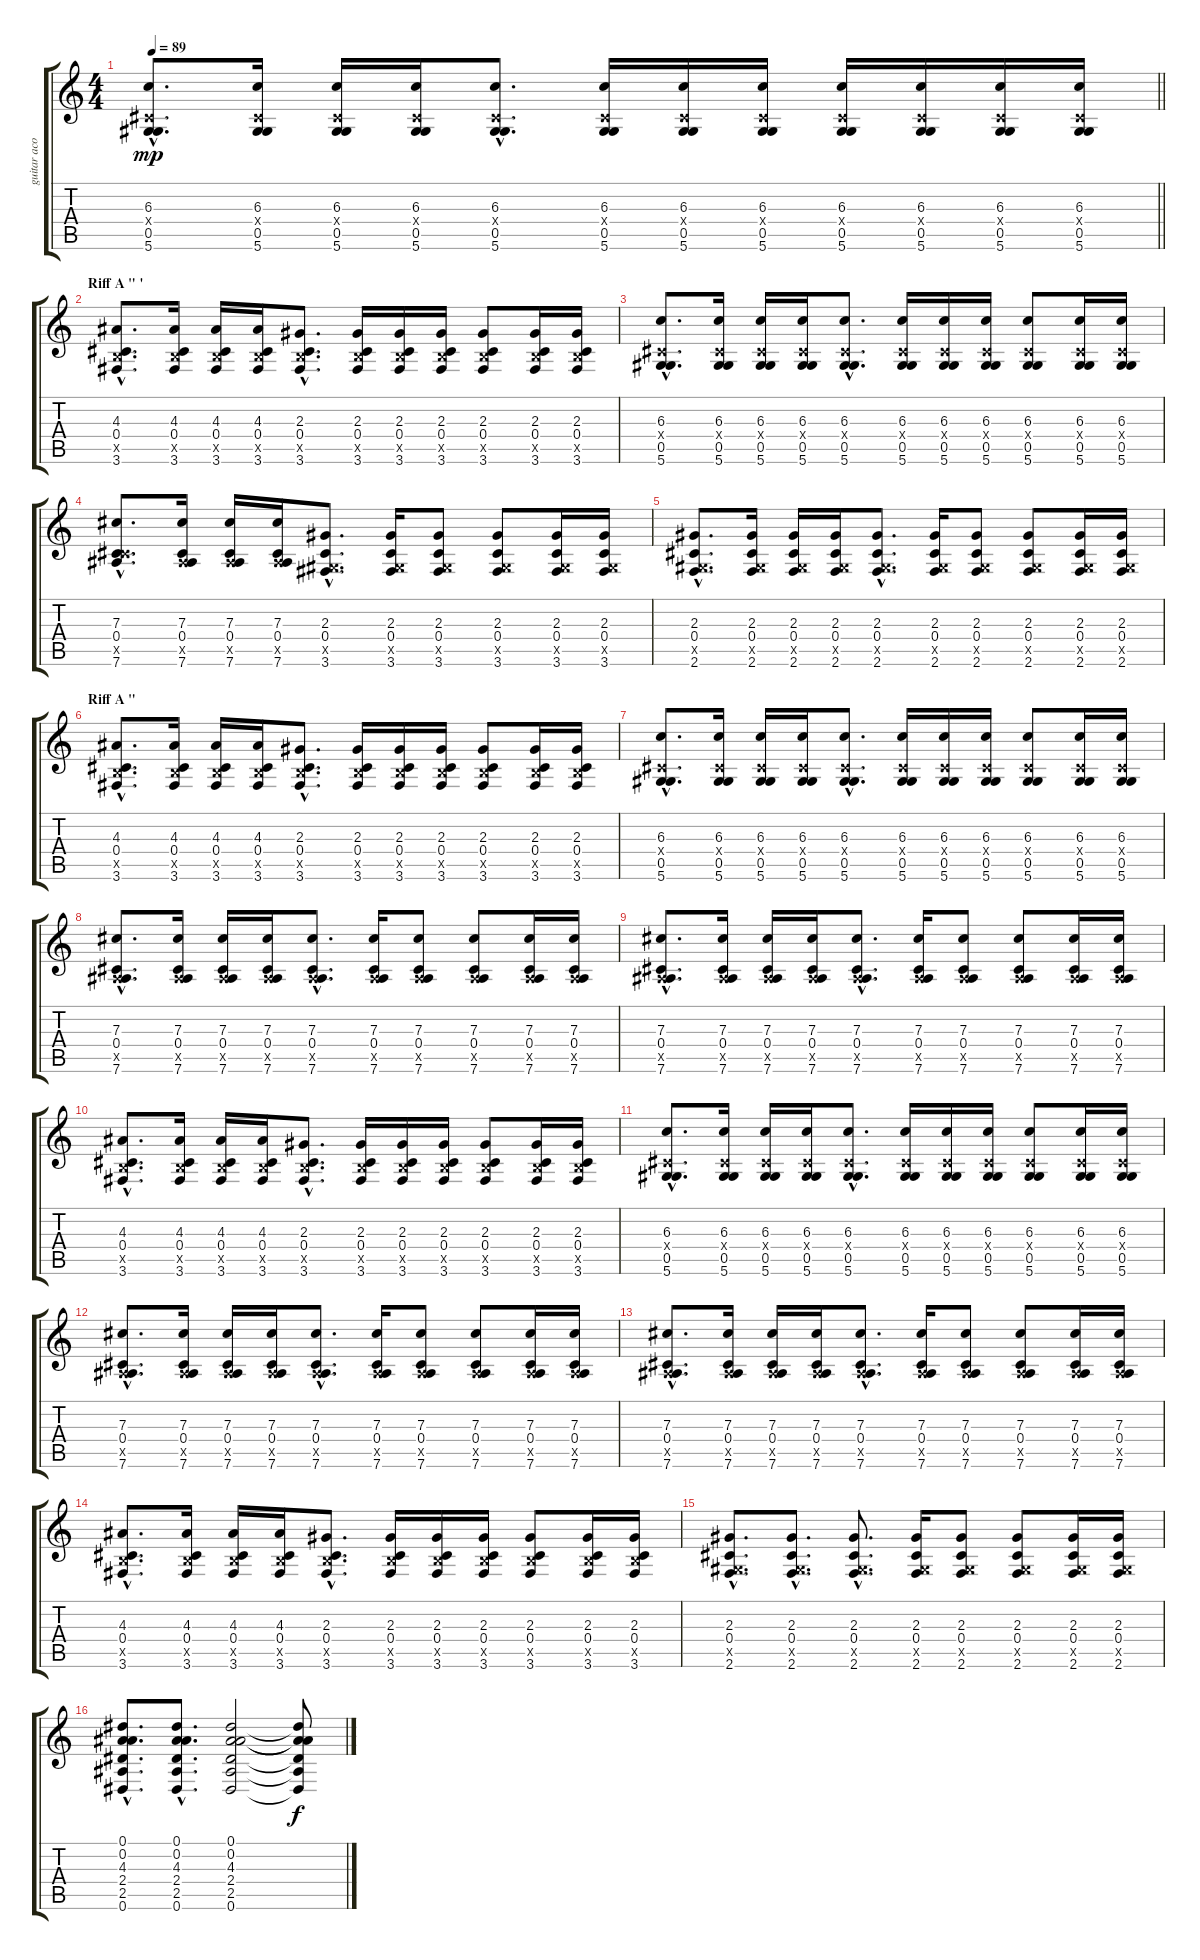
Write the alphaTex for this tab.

\track ("guitar acoustic" "guitar aco") {instrument acousticguitarnylon}
\staff {score tabs}
\tuning (Eb4 Bb3 Gb3 Db3 Ab2 Eb2) {hide}
\ts (4 4)
\tempo 89
\clef g2
\barLineRight lightlight
\ks c
(6.3{hac} 0.4{hac x} 0.5{hac} 5.6{hac}).8{d dy mp} (6.3 0.4{x} 0.5 5.6).16 (6.3 0.4{x} 0.5 5.6).16 (6.3 0.4{x} 0.5 5.6).16 (6.3{hac} 0.4{hac x} 0.5{hac} 5.6{hac}).8{d} (6.3 0.4{x} 0.5 5.6).16 (6.3 0.4{x} 0.5 5.6).16 (6.3 0.4{x} 0.5 5.6).16 (6.3 0.4{x} 0.5 5.6).16 (6.3 0.4{x} 0.5 5.6).16 (6.3 0.4{x} 0.5 5.6).16 (6.3 0.4{x} 0.5 5.6).16 |
\section ("" "Riff A \" '")
(4.3{hac} 0.4{hac} 3.5{hac x} 3.6{hac}).8{d} (4.3 0.4 3.5{x} 3.6).16 (4.3 0.4 3.5{x} 3.6).16 (4.3 0.4 3.5{x} 3.6).16 (2.3{hac} 0.4{hac} 3.5{hac x} 3.6{hac}).8{d} (2.3 0.4 3.5{x} 3.6).16 (2.3 0.4 3.5{x} 3.6).16 (2.3 0.4 3.5{x} 3.6).16 (2.3 0.4 3.5{x} 3.6).8 (2.3 0.4 3.5{x} 3.6).16 (2.3 0.4 3.5{x} 3.6).16 |
(6.3{hac} 0.4{hac x} 0.5{hac} 5.6{hac}).8{d} (6.3 0.4{x} 0.5 5.6).16 (6.3 0.4{x} 0.5 5.6).16 (6.3 0.4{x} 0.5 5.6).16 (6.3{hac} 0.4{hac x} 0.5{hac} 5.6{hac}).8{d} (6.3 0.4{x} 0.5 5.6).16 (6.3 0.4{x} 0.5 5.6).16 (6.3 0.4{x} 0.5 5.6).16 (6.3 0.4{x} 0.5 5.6).8 (6.3 0.4{x} 0.5 5.6).16 (6.3 0.4{x} 0.5 5.6).16 |
(7.3{hac} 0.4{hac} 5.5{hac x} 7.6{hac}).8{d} (7.3 0.4 2.5{x} 7.6).16 (7.3 0.4 2.5{x} 7.6).16 (7.3 0.4 2.5{x} 7.6).16 (2.3{hac} 0.4{hac} 0.5{hac x} 3.6{hac}).8{d} (2.3 0.4 0.5{x} 3.6).16 (2.3 0.4 0.5{x} 3.6).8 (2.3 0.4 0.5{x} 3.6).8 (2.3 0.4 0.5{x} 3.6).16 (2.3 0.4 0.5{x} 3.6).16 |
(2.3{hac} 0.4{hac} 0.5{hac x} 2.6{hac}).8{d} (2.3 0.4 0.5{x} 2.6).16 (2.3 0.4 0.5{x} 2.6).16 (2.3 0.4 0.5{x} 2.6).16 (2.3{hac} 0.4{hac} 0.5{hac x} 2.6{hac}).8{d} (2.3 0.4 0.5{x} 2.6).16 (2.3 0.4 0.5{x} 2.6).8 (2.3 0.4 0.5{x} 2.6).8 (2.3 0.4 0.5{x} 2.6).16 (2.3 0.4 0.5{x} 2.6).16 |
\section ("" "Riff A \"")
(4.3{hac} 0.4{hac} 3.5{hac x} 3.6{hac}).8{d} (4.3 0.4 3.5{x} 3.6).16 (4.3 0.4 3.5{x} 3.6).16 (4.3 0.4 3.5{x} 3.6).16 (2.3{hac} 0.4{hac} 3.5{hac x} 3.6{hac}).8{d} (2.3 0.4 3.5{x} 3.6).16 (2.3 0.4 3.5{x} 3.6).16 (2.3 0.4 3.5{x} 3.6).16 (2.3 0.4 3.5{x} 3.6).8 (2.3 0.4 3.5{x} 3.6).16 (2.3 0.4 3.5{x} 3.6).16 |
(6.3{hac} 0.4{hac x} 0.5{hac} 5.6{hac}).8{d} (6.3 0.4{x} 0.5 5.6).16 (6.3 0.4{x} 0.5 5.6).16 (6.3 0.4{x} 0.5 5.6).16 (6.3{hac} 0.4{hac x} 0.5{hac} 5.6{hac}).8{d} (6.3 0.4{x} 0.5 5.6).16 (6.3 0.4{x} 0.5 5.6).16 (6.3 0.4{x} 0.5 5.6).16 (6.3 0.4{x} 0.5 5.6).8 (6.3 0.4{x} 0.5 5.6).16 (6.3 0.4{x} 0.5 5.6).16 |
(7.3{hac} 0.4{hac} 2.5{hac x} 7.6{hac}).8{d} (7.3 0.4 2.5{x} 7.6).16 (7.3 0.4 2.5{x} 7.6).16 (7.3 0.4 2.5{x} 7.6).16 (7.3{hac} 0.4{hac} 2.5{hac x} 7.6{hac}).8{d} (7.3 0.4 2.5{x} 7.6).16 (7.3 0.4 2.5{x} 7.6).8 (7.3 0.4 2.5{x} 7.6).8 (7.3 0.4 2.5{x} 7.6).16 (7.3 0.4 2.5{x} 7.6).16 |
(7.3{hac} 0.4{hac} 2.5{hac x} 7.6{hac}).8{d} (7.3 0.4 2.5{x} 7.6).16 (7.3 0.4 2.5{x} 7.6).16 (7.3 0.4 2.5{x} 7.6).16 (7.3{hac} 0.4{hac} 2.5{hac x} 7.6{hac}).8{d} (7.3 0.4 2.5{x} 7.6).16 (7.3 0.4 2.5{x} 7.6).8 (7.3 0.4 2.5{x} 7.6).8 (7.3 0.4 2.5{x} 7.6).16 (7.3 0.4 2.5{x} 7.6).16 |
(4.3{hac} 0.4{hac} 3.5{hac x} 3.6{hac}).8{d} (4.3 0.4 3.5{x} 3.6).16 (4.3 0.4 3.5{x} 3.6).16 (4.3 0.4 3.5{x} 3.6).16 (2.3{hac} 0.4{hac} 3.5{hac x} 3.6{hac}).8{d} (2.3 0.4 3.5{x} 3.6).16 (2.3 0.4 3.5{x} 3.6).16 (2.3 0.4 3.5{x} 3.6).16 (2.3 0.4 3.5{x} 3.6).8 (2.3 0.4 3.5{x} 3.6).16 (2.3 0.4 3.5{x} 3.6).16 |
(6.3{hac} 0.4{hac x} 0.5{hac} 5.6{hac}).8{d} (6.3 0.4{x} 0.5 5.6).16 (6.3 0.4{x} 0.5 5.6).16 (6.3 0.4{x} 0.5 5.6).16 (6.3{hac} 0.4{hac x} 0.5{hac} 5.6{hac}).8{d} (6.3 0.4{x} 0.5 5.6).16 (6.3 0.4{x} 0.5 5.6).16 (6.3 0.4{x} 0.5 5.6).16 (6.3 0.4{x} 0.5 5.6).8 (6.3 0.4{x} 0.5 5.6).16 (6.3 0.4{x} 0.5 5.6).16 |
(7.3{hac} 0.4{hac} 2.5{hac x} 7.6{hac}).8{d} (7.3 0.4 2.5{x} 7.6).16 (7.3 0.4 2.5{x} 7.6).16 (7.3 0.4 2.5{x} 7.6).16 (7.3{hac} 0.4{hac} 2.5{hac x} 7.6{hac}).8{d} (7.3 0.4 2.5{x} 7.6).16 (7.3 0.4 2.5{x} 7.6).8 (7.3 0.4 2.5{x} 7.6).8 (7.3 0.4 2.5{x} 7.6).16 (7.3 0.4 2.5{x} 7.6).16 |
(7.3{hac} 0.4{hac} 2.5{hac x} 7.6{hac}).8{d} (7.3 0.4 2.5{x} 7.6).16 (7.3 0.4 2.5{x} 7.6).16 (7.3 0.4 2.5{x} 7.6).16 (7.3{hac} 0.4{hac} 2.5{hac x} 7.6{hac}).8{d} (7.3 0.4 2.5{x} 7.6).16 (7.3 0.4 2.5{x} 7.6).8 (7.3 0.4 2.5{x} 7.6).8 (7.3 0.4 2.5{x} 7.6).16 (7.3 0.4 2.5{x} 7.6).16 |
(4.3{hac} 0.4{hac} 3.5{hac x} 3.6{hac}).8{d} (4.3 0.4 3.5{x} 3.6).16 (4.3 0.4 3.5{x} 3.6).16 (4.3 0.4 3.5{x} 3.6).16 (2.3{hac} 0.4{hac} 3.5{hac x} 3.6{hac}).8{d} (2.3 0.4 3.5{x} 3.6).16 (2.3 0.4 3.5{x} 3.6).16 (2.3 0.4 3.5{x} 3.6).16 (2.3 0.4 3.5{x} 3.6).8 (2.3 0.4 3.5{x} 3.6).16 (2.3 0.4 3.5{x} 3.6).16 |
(2.3{hac} 0.4{hac} 0.5{hac x} 2.6{hac}).8{d} (2.3{hac} 0.4{hac} 0.5{hac x} 2.6{hac}).8{d} (2.3{hac} 0.4{hac} 0.5{hac x} 2.6{hac}).8{d} (2.3 0.4 0.5{x} 2.6).16 (2.3 0.4 0.5{x} 2.6).8 (2.3 0.4 0.5{x} 2.6).8 (2.3 0.4 0.5{x} 2.6).16 (2.3 0.4 0.5{x} 2.6).16 |
(0.1{hac} 0.2{hac} 4.3{hac} 2.4{hac} 2.5{hac} 0.6{hac}).8{d} (0.1{hac} 0.2{hac} 4.3{hac} 2.4{hac} 2.5{hac} 0.6{hac}).8{d} (0.1 0.2 4.3 2.4 2.5 0.6).2 (0.1{t} 0.2{t} 4.3{t} 2.4{t} 2.5{t} 0.6{t}).8{dy f}
